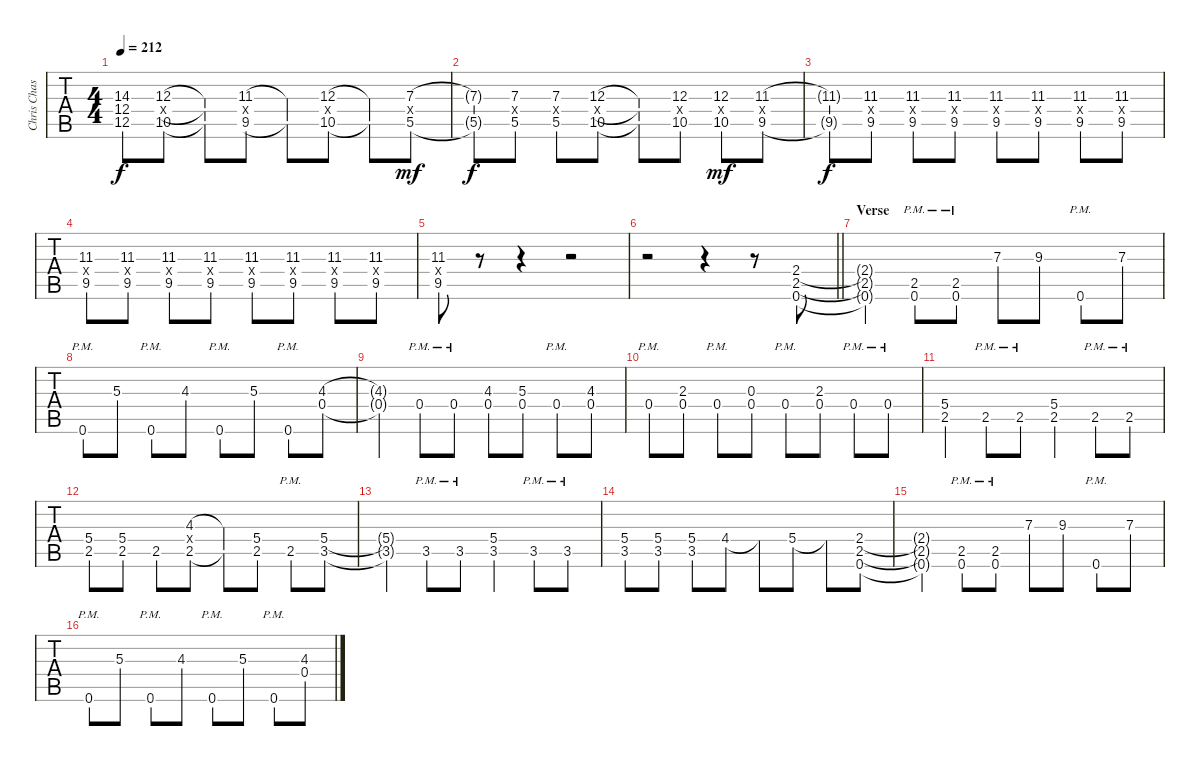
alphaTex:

\track ("Chris Chasse - Guitar One" "Chris Chas") {instrument distortionguitar}
\staff {tabs}
\tuning (Eb4 Bb3 Gb3 Db3 Ab2 Eb2) {hide}
\ts (4 4)
\tempo 212
\clef g2
\ks c
(14.3{t} 12.4{t} 12.5{t}).8{dy f} (12.3 10.4{x} 10.5).8 (12.3{t} 10.4{t} 10.5{t}).8 (11.3 9.4{x} 9.5).8 (11.3{t} 9.5{t}).8 (12.3 10.4{x} 10.5).8 (12.3{t} 10.5{t}).8 (7.3 5.4{x} 5.5).8{dy mf} |
(7.3{t} 5.5{t}).8{dy f} (7.3 5.4{x} 5.5).8 (7.3 5.4{x} 5.5).8 (12.3 10.4{x} 10.5).8 (12.3{t} 10.4{t} 10.5{t}).8 (12.3 10.4{x} 10.5).8 (12.3 10.4{x} 10.5).8{dy mf} (11.3 9.4{x} 9.5).8 |
(11.3{t} 9.5{t}).8{dy f} (11.3 9.4{x} 9.5).8 (11.3 9.4{x} 9.5).8 (11.3 9.4{x} 9.5).8 (11.3 9.4{x} 9.5).8 (11.3 9.4{x} 9.5).8 (11.3 9.4{x} 9.5).8 (11.3 9.4{x} 9.5).8 |
(11.3 9.4{x} 9.5).8 (11.3 9.4{x} 9.5).8 (11.3 9.4{x} 9.5).8 (11.3 9.4{x} 9.5).8 (11.3 9.4{x} 9.5).8 (11.3 9.4{x} 9.5).8 (11.3 9.4{x} 9.5).8 (11.3 9.4{x} 9.5).8 |
(11.3 9.4{x} 9.5).8 r.8 r.4 r.2 |
\barLineRight lightlight
r.2 r.4 r.8 (2.4 2.5 0.6).8 |
\section ("" "Verse")
(2.4{t} 2.5{t} 0.6{t}).4 (2.5{pm} 0.6{pm}).8 (2.5{pm} 0.6{pm}).8 7.3.8 9.3.8 0.6{pm}.8 7.3.8 |
0.6{pm}.8 5.3.8 0.6{pm}.8 4.3.8 0.6{pm}.8 5.3.8 0.6{pm}.8 (4.3 0.4).8 |
(4.3{t} 0.4{t}).4 0.4{pm}.8 0.4{pm}.8 (4.3 0.4).8 (5.3 0.4).8 0.4{pm}.8 (4.3 0.4).8 |
0.4{pm}.8 (2.3 0.4).8 0.4{pm}.8 (0.3 0.4).8 0.4{pm}.8 (2.3 0.4).8 0.4{pm}.8 0.4{pm}.8 |
(5.4 2.5).4 2.5{pm}.8 2.5{pm}.8 (5.4 2.5).4 2.5{pm}.8 2.5{pm}.8 |
(5.4 2.5).8 (5.4 2.5).8 2.5.8 (4.3 2.4{x} 2.5).8 (4.3{t} 2.5{t}).8 (5.4 2.5).8 2.5{pm}.8 (5.4 3.5).8 |
(5.4{t} 3.5{t}).4 3.5{pm}.8 3.5{pm}.8 (5.4 3.5).4 3.5{pm}.8 3.5{pm}.8 |
(5.4 3.5).8 (5.4 3.5).8 (5.4 3.5).8 4.4.8 4.4{t}.8 5.4.8 5.4{t}.8 (2.4 2.5 0.6).8 |
(2.4{t} 2.5{t} 0.6{t}).4 (2.5{pm} 0.6{pm}).8 (2.5{pm} 0.6{pm}).8 7.3.8 9.3.8 0.6{pm}.8 7.3.8 |
0.6{pm}.8 5.3.8 0.6{pm}.8 4.3.8 0.6{pm}.8 5.3.8 0.6{pm}.8 (4.3 0.4).8
